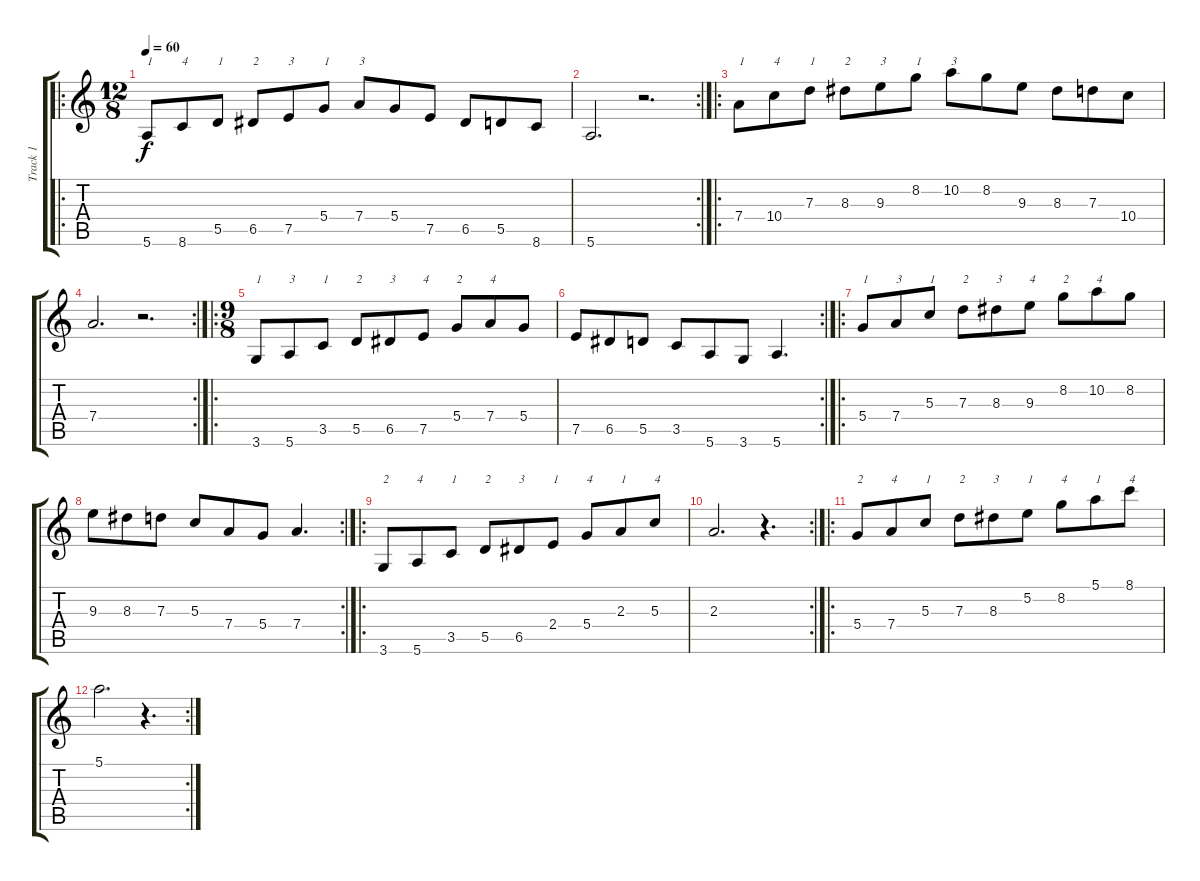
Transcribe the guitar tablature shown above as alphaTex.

\track ("Track 1" "Track 1") {instrument acousticguitarsteel}
\staff {score tabs}
\tuning (E4 B3 G3 D3 A2 E2) {hide}
\ro
\ts (12 8)
\tempo 60
\clef g2
\ks c
5.6.8{txt "1" dy f instrument acousticguitarsteel} 8.6.8{txt "4"} 5.5.8{txt "1"} 6.5.8{txt "2"} 7.5.8{txt "3"} 5.4.8{txt "1"} 7.4.8{txt "3"} 5.4.8 7.5.8 6.5.8 5.5.8 8.6.8 |
\rc 2
5.6.2{d} r.2{d} |
\ro
7.4.8{txt "1"} 10.4.8{txt "4"} 7.3.8{txt "1"} 8.3.8{txt "2"} 9.3.8{txt "3"} 8.2.8{txt "1"} 10.2.8{txt "3"} 8.2.8 9.3.8 8.3.8 7.3.8 10.4.8 |
\rc 2
7.4.2{d} r.2{d} |
\ro
\ts (9 8)
3.6.8{txt "1"} 5.6.8{txt "3"} 3.5.8{txt "1"} 5.5.8{txt "2"} 6.5.8{txt "3"} 7.5.8{txt "4"} 5.4.8{txt "2"} 7.4.8{txt "4"} 5.4.8 |
\rc 2
7.5.8 6.5.8 5.5.8 3.5.8 5.6.8 3.6.8 5.6.4{d} |
\ro
5.4.8{txt "1"} 7.4.8{txt "3"} 5.3.8{txt "1"} 7.3.8{txt "2"} 8.3.8{txt "3"} 9.3.8{txt "4"} 8.2.8{txt "2"} 10.2.8{txt "4"} 8.2.8 |
\rc 2
9.3.8 8.3.8 7.3.8 5.3.8 7.4.8 5.4.8 7.4.4{d} |
\ro
3.6.8{txt "2"} 5.6.8{txt "4"} 3.5.8{txt "1"} 5.5.8{txt "2"} 6.5.8{txt "3"} 2.4.8{txt "1"} 5.4.8{txt "4"} 2.3.8{txt "1"} 5.3.8{txt "4"} |
\rc 2
2.3.2{d} r.4{d} |
\ro
5.4.8{txt "2"} 7.4.8{txt "4"} 5.3.8{txt "1"} 7.3.8{txt "2"} 8.3.8{txt "3"} 5.2.8{txt "1"} 8.2.8{txt "4"} 5.1.8{txt "1"} 8.1.8{txt "4"} |
\rc 2
5.1.2{d} r.4{d}
